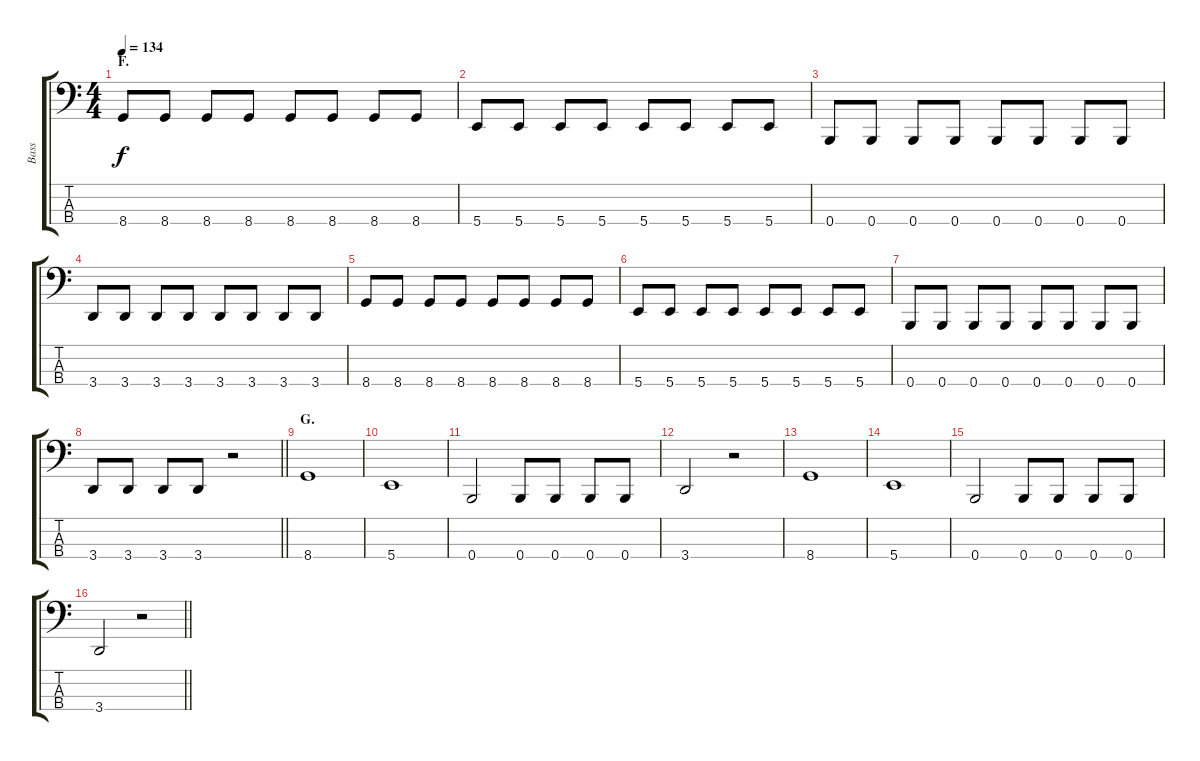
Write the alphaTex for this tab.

\track ("Bass" "Bass") {instrument electricbasspick}
\staff {score tabs}
\tuning (E2 B1 Gb1 B0) {hide}
\ts (4 4)
\section ("" "F.")
\tempo 134
\clef f4
\ks c
8.4.8{dy f} 8.4.8 8.4.8 8.4.8 8.4.8 8.4.8 8.4.8 8.4.8 |
5.4.8 5.4.8 5.4.8 5.4.8 5.4.8 5.4.8 5.4.8 5.4.8 |
0.4.8 0.4.8 0.4.8 0.4.8 0.4.8 0.4.8 0.4.8 0.4.8 |
3.4.8 3.4.8 3.4.8 3.4.8 3.4.8 3.4.8 3.4.8 3.4.8 |
8.4.8 8.4.8 8.4.8 8.4.8 8.4.8 8.4.8 8.4.8 8.4.8 |
5.4.8 5.4.8 5.4.8 5.4.8 5.4.8 5.4.8 5.4.8 5.4.8 |
0.4.8 0.4.8 0.4.8 0.4.8 0.4.8 0.4.8 0.4.8 0.4.8 |
\barLineRight lightlight
3.4.8 3.4.8 3.4.8 3.4.8 r.2 |
\section ("" "G.")
8.4.1 |
5.4.1 |
0.4.2 0.4.8 0.4.8 0.4.8 0.4.8 |
3.4.2 r.2 |
8.4.1 |
5.4.1 |
0.4.2 0.4.8 0.4.8 0.4.8 0.4.8 |
\barLineRight lightlight
3.4.2 r.2
